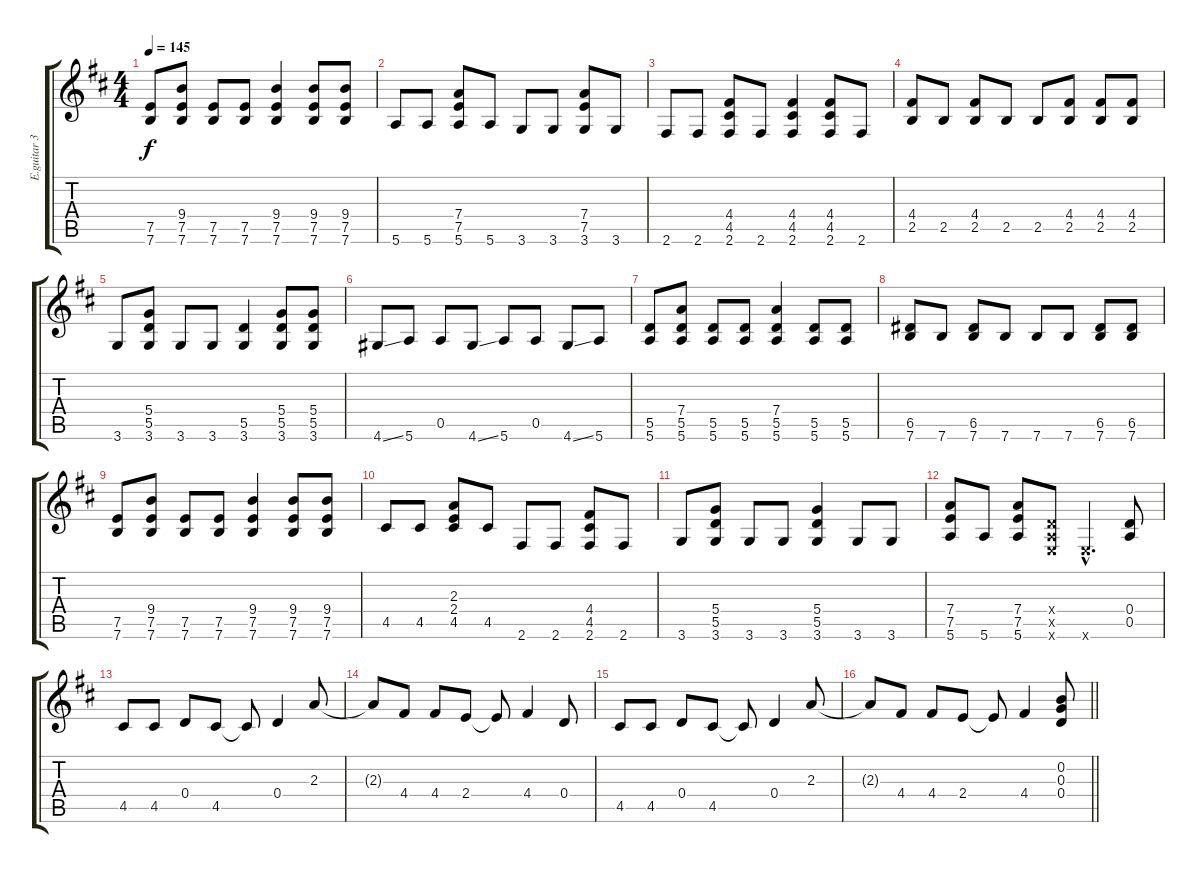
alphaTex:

\track ("E.guitar 3" "E.guitar 3") {instrument electricguitarclean}
\staff {score tabs}
\tuning (E4 B3 G3 D3 A2 E2) {hide}
\ts (4 4)
\tempo 145
\clef g2
\ks d
(7.5 7.6).8{dy f instrument electricguitarmuted} (9.4 7.5 7.6).8{instrument electricguitarclean} (7.5 7.6).8{instrument electricguitarmuted} (7.5 7.6).8{instrument electricguitarmuted} (9.4 7.5 7.6).4{instrument electricguitarclean} (9.4 7.5 7.6).8 (9.4 7.5 7.6).8 |
5.6.8{instrument electricguitarmuted} 5.6.8 (7.4 7.5 5.6).8{instrument electricguitarclean} 5.6.8{instrument electricguitarmuted} 3.6.8 3.6.8 (7.4 7.5 3.6).8{instrument electricguitarclean} 3.6.8{instrument electricguitarmuted} |
2.6.8 2.6.8 (4.4 4.5 2.6).8{instrument electricguitarclean} 2.6.8{instrument electricguitarmuted} (4.4 4.5 2.6).4{instrument electricguitarclean} (4.4 4.5 2.6).8{instrument electricguitarmuted} 2.6.8 |
(4.4 2.5).8{instrument electricguitarclean} 2.5.8{instrument electricguitarmuted} (4.4 2.5).8{instrument electricguitarclean} 2.5.8{instrument electricguitarmuted} 2.5.8{instrument electricguitarmuted} (4.4 2.5).8{instrument electricguitarclean} (4.4 2.5).8 (4.4 2.5).8 |
3.6.8{instrument electricguitarmuted} (5.4 5.5 3.6).8{instrument electricguitarclean} 3.6.8{instrument electricguitarmuted} 3.6.8 (5.5 3.6).4{instrument electricguitarclean} (5.4 5.5 3.6).8 (5.4 5.5 3.6).8 |
4.6{ss}.8 5.6.8 0.5.8 4.6{ss}.8 5.6.8 0.5.8 4.6{ss}.8 5.6.8 |
(5.5 5.6).8{instrument electricguitarmuted} (7.4 5.5 5.6).8{instrument electricguitarclean} (5.5 5.6).8{instrument electricguitarmuted} (5.5 5.6).8{instrument electricguitarmuted} (7.4 5.5 5.6).4{instrument electricguitarclean} (5.5 5.6).8{instrument electricguitarmuted} (5.5 5.6).8 |
(6.5 7.6).8{instrument electricguitarclean} 7.6.8{instrument electricguitarmuted} (6.5 7.6).8{instrument electricguitarclean} 7.6.8{instrument electricguitarmuted} 7.6.8 7.6.8 (6.5 7.6).8{instrument electricguitarclean} (6.5 7.6).8 |
(7.5 7.6).8{instrument electricguitarmuted} (9.4 7.5 7.6).8{instrument electricguitarclean} (7.5 7.6).8{instrument electricguitarmuted} (7.5 7.6).8 (9.4 7.5 7.6).4{instrument electricguitarclean} (9.4 7.5 7.6).8 (9.4 7.5 7.6).8 |
4.5.8{instrument electricguitarmuted} 4.5.8 (2.3 2.4 4.5).8{instrument electricguitarclean} 4.5.8{instrument electricguitarmuted} 2.6.8 2.6.8 (4.4 4.5 2.6).8{instrument electricguitarclean} 2.6.8{instrument electricguitarmuted} |
3.6.8 (5.4 5.5 3.6).8{instrument electricguitarclean} 3.6.8{instrument electricguitarmuted} 3.6.8 (5.4 5.5 3.6).4{instrument electricguitarclean} 3.6.8{instrument electricguitarmuted} 3.6.8 |
(7.4 7.5 5.6).8 5.6.8{instrument electricguitarmuted} (7.4 7.5 5.6).8 (0.4{x} 0.5{x} 0.6{x}).8{instrument electricguitarclean} 0.6{hac x}.4{d} (0.4 0.5).8 |
4.5.8 4.5.8 0.4.8 4.5.8 4.5{t}.8 0.4.4 2.3.8 |
2.3{t}.8 4.4.8 4.4.8 2.4.8 2.4{t}.8 4.4.4 0.4.8 |
4.5.8 4.5.8 0.4.8 4.5.8 4.5{t}.8 0.4.4 2.3.8 |
\barLineRight lightlight
2.3{t}.8 4.4.8 4.4.8 2.4.8 2.4{t}.8 4.4.4 (0.2 0.3 0.4).8
